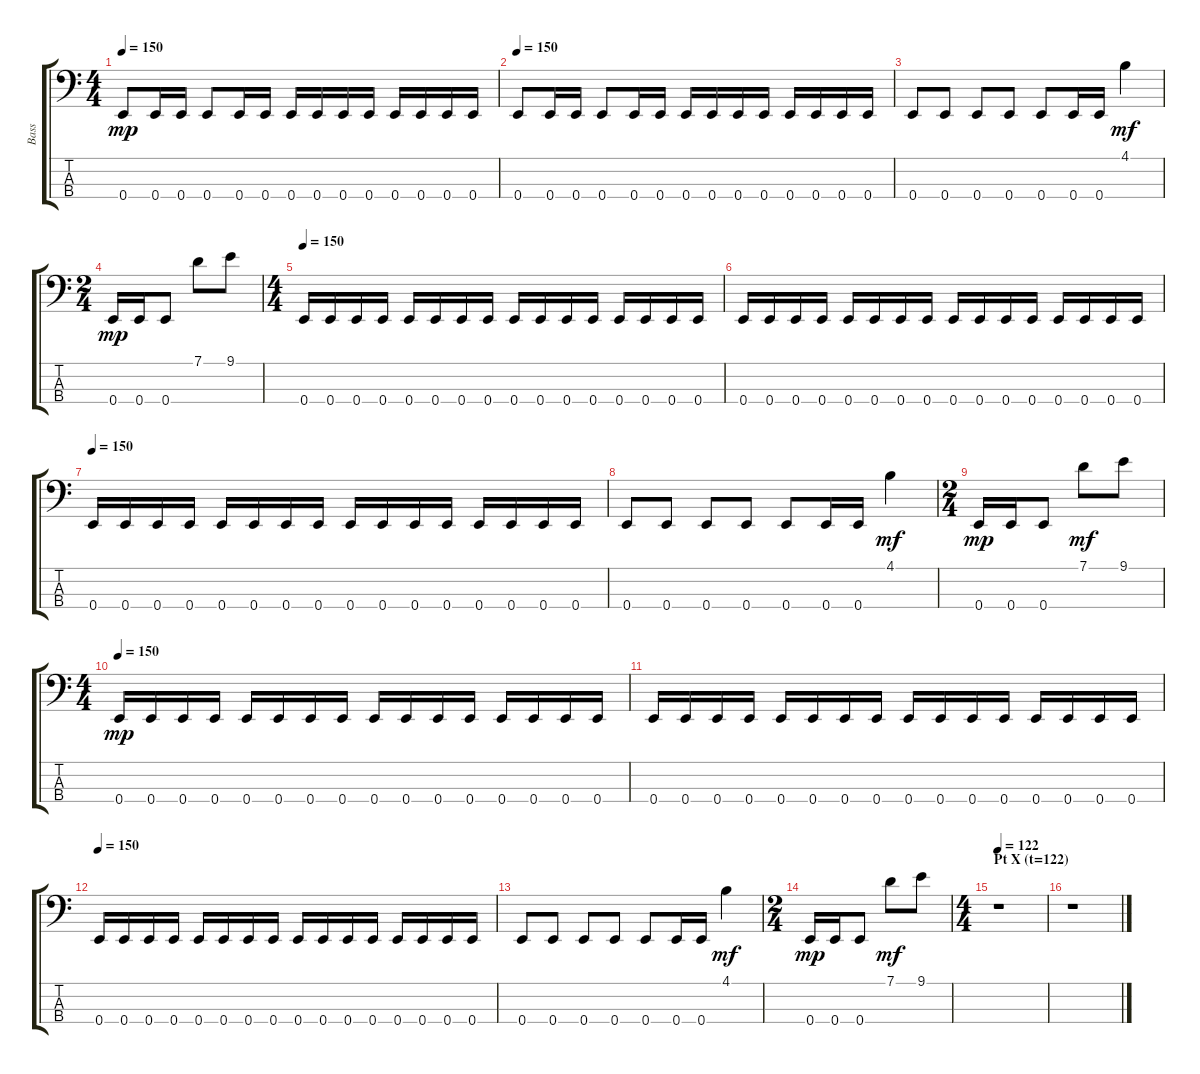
\track ("Bass" "Bass") {instrument acousticbass}
\staff {score tabs}
\tuning (G2 D2 A1 E1) {hide}
\ts (4 4)
\tempo 150
\clef f4
\ks c
0.4.8{dy mp} 0.4.16 0.4.16 0.4.8 0.4.16 0.4.16 0.4.16 0.4.16 0.4.16 0.4.16 0.4.16 0.4.16 0.4.16 0.4.16 |
\tempo 150
0.4.8 0.4.16 0.4.16 0.4.8 0.4.16 0.4.16 0.4.16 0.4.16 0.4.16 0.4.16 0.4.16 0.4.16 0.4.16 0.4.16 |
0.4.8 0.4.8 0.4.8 0.4.8 0.4.8 0.4.16 0.4.16 4.1.4{dy mf} |
\ts (2 4)
0.4.16{dy mp} 0.4.16 0.4.8 7.1.8 9.1.8 |
\ts (4 4)
\tempo 150
0.4.16 0.4.16 0.4.16 0.4.16 0.4.16 0.4.16 0.4.16 0.4.16 0.4.16 0.4.16 0.4.16 0.4.16 0.4.16 0.4.16 0.4.16 0.4.16 |
0.4.16 0.4.16 0.4.16 0.4.16 0.4.16 0.4.16 0.4.16 0.4.16 0.4.16 0.4.16 0.4.16 0.4.16 0.4.16 0.4.16 0.4.16 0.4.16 |
\tempo 150
0.4.16 0.4.16 0.4.16 0.4.16 0.4.16 0.4.16 0.4.16 0.4.16 0.4.16 0.4.16 0.4.16 0.4.16 0.4.16 0.4.16 0.4.16 0.4.16 |
0.4.8 0.4.8 0.4.8 0.4.8 0.4.8 0.4.16 0.4.16 4.1.4{dy mf} |
\ts (2 4)
0.4.16{dy mp} 0.4.16 0.4.8 7.1.8{dy mf} 9.1.8 |
\ts (4 4)
\tempo 150
0.4.16{dy mp} 0.4.16 0.4.16 0.4.16 0.4.16 0.4.16 0.4.16 0.4.16 0.4.16 0.4.16 0.4.16 0.4.16 0.4.16 0.4.16 0.4.16 0.4.16 |
0.4.16 0.4.16 0.4.16 0.4.16 0.4.16 0.4.16 0.4.16 0.4.16 0.4.16 0.4.16 0.4.16 0.4.16 0.4.16 0.4.16 0.4.16 0.4.16 |
\tempo 150
0.4.16 0.4.16 0.4.16 0.4.16 0.4.16 0.4.16 0.4.16 0.4.16 0.4.16 0.4.16 0.4.16 0.4.16 0.4.16 0.4.16 0.4.16 0.4.16 |
0.4.8 0.4.8 0.4.8 0.4.8 0.4.8 0.4.16 0.4.16 4.1.4{dy mf} |
\ts (2 4)
0.4.16{dy mp} 0.4.16 0.4.8 7.1.8{dy mf} 9.1.8 |
\ts (4 4)
\section ("" "Pt X (t=122)")
\tempo 122
r.1 |
r.1
